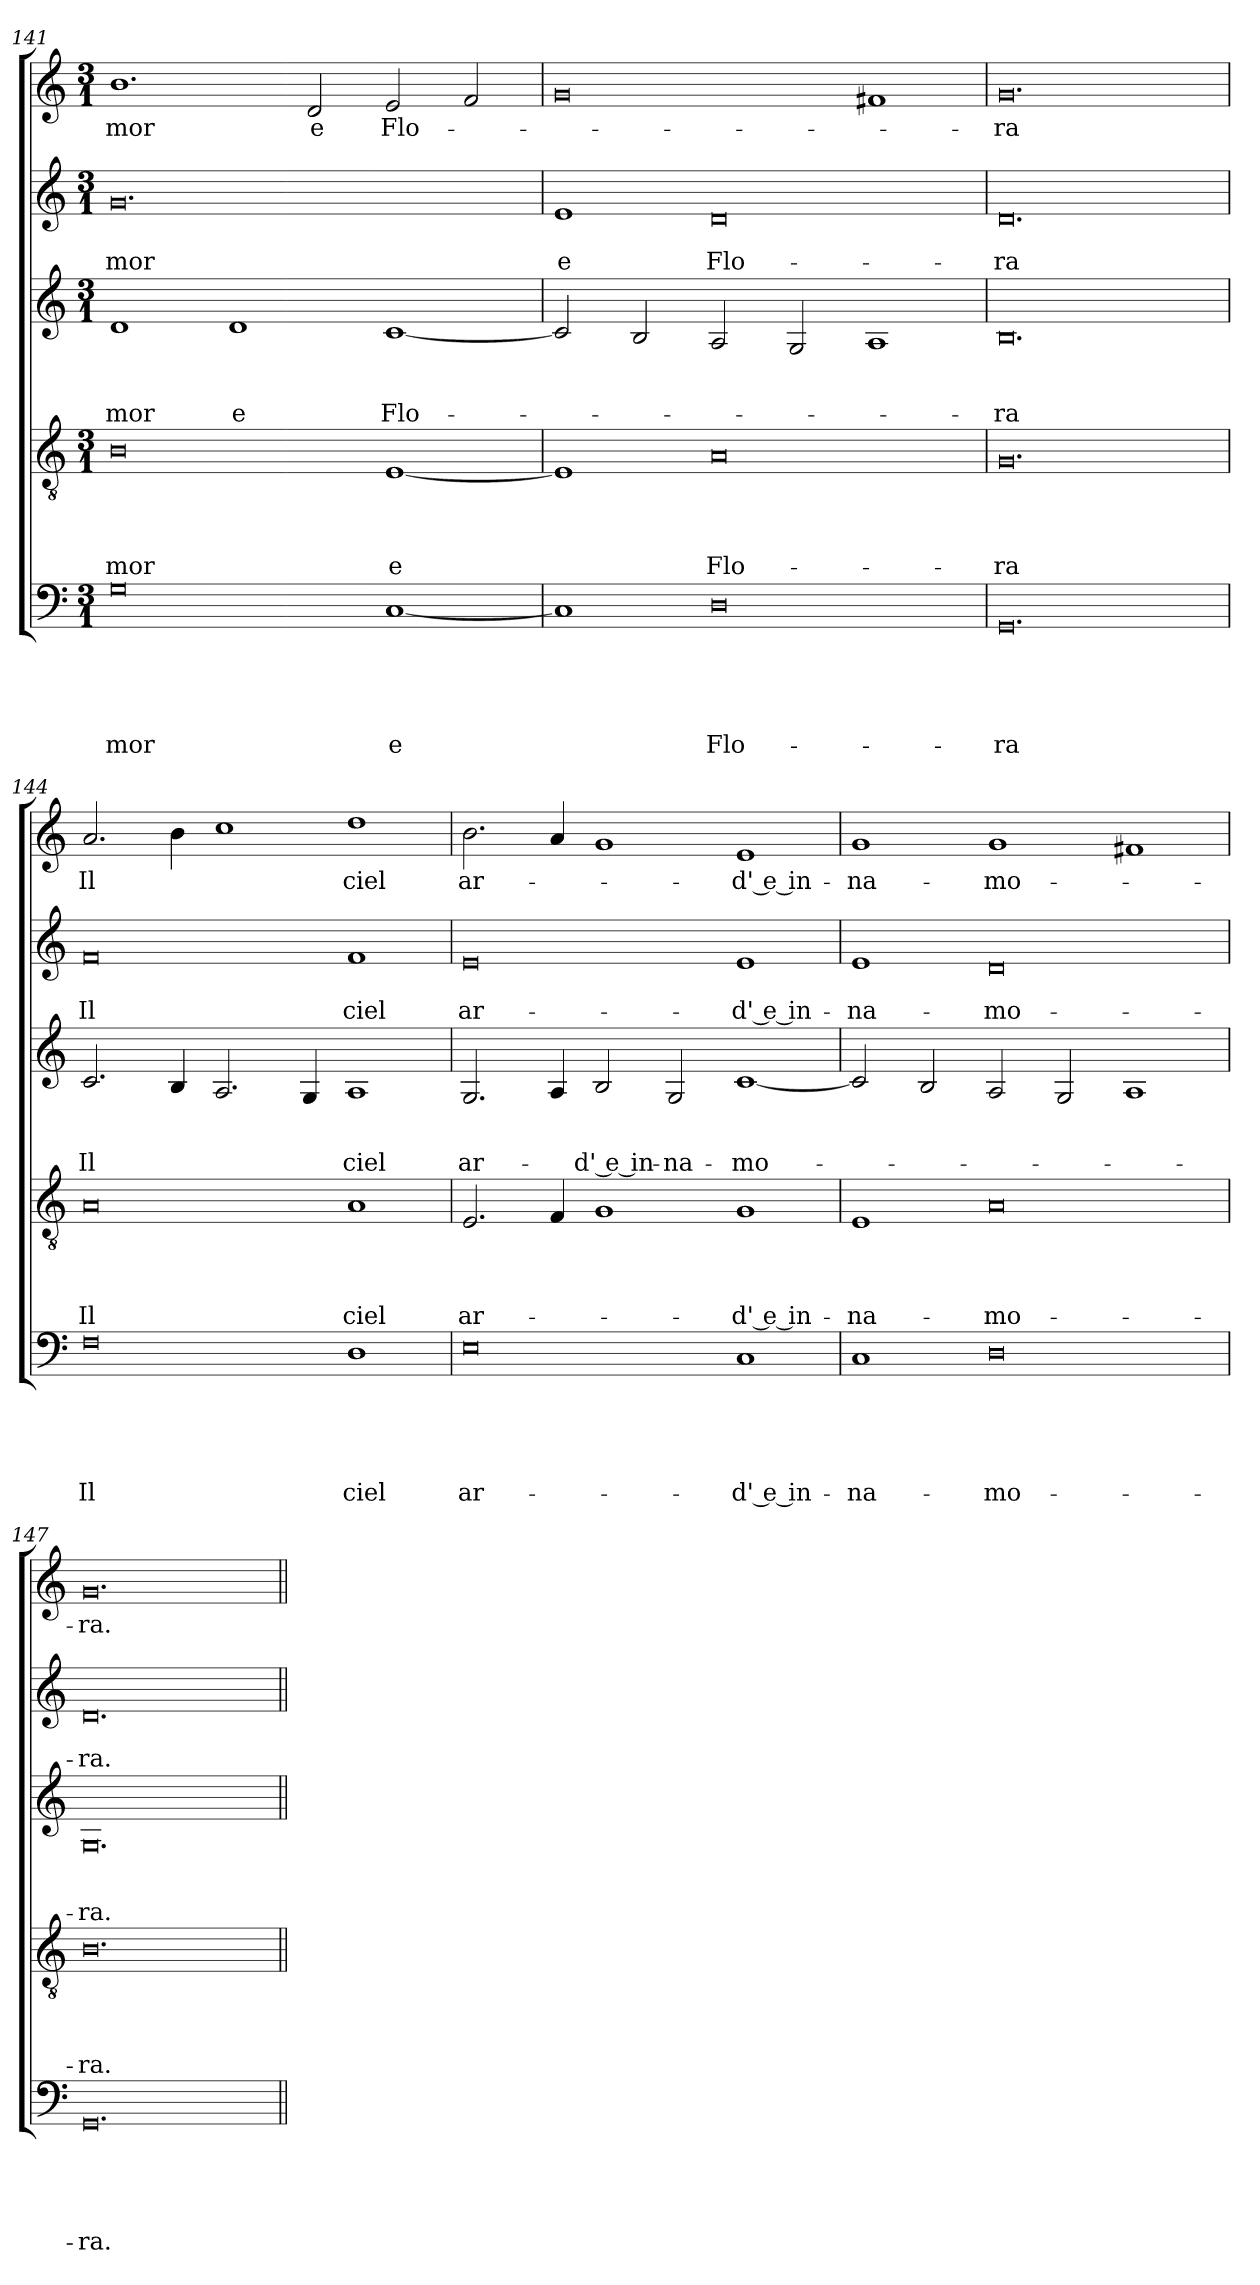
**kern	**text	**text	**text	**text	**text	**kern	**text	**text	**text	**text	**kern	**text	**text	**text	**kern	**text	**text	**kern	**text
*part5	*part5	*part5	*part5	*part5	*part5	*part4	*part4	*part4	*part4	*part4	*part3	*part3	*part3	*part3	*part2	*part2	*part2	*part1	*part1
*staff5	*staff5	*staff5	*staff5	*staff5	*staff5	*staff4	*staff4	*staff4	*staff4	*staff4	*staff3	*staff3	*staff3	*staff3	*staff2	*staff2	*staff2	*staff1	*staff1
*clefF4	*	*	*	*	*	*clefGv2	*	*	*	*	*clefG2	*	*	*	*clefG2	*	*	*clefG2	*
*k[]	*	*	*	*	*	*k[]	*	*	*	*	*k[]	*	*	*	*k[]	*	*	*k[]	*
*C:	*	*	*	*	*	*C:	*	*	*	*	*C:	*	*	*	*C:	*	*	*C:	*
*M3/1	*	*	*	*	*	*M3/1	*	*	*	*	*M3/1	*	*	*	*M3/1	*	*	*M3/1	*
=141	=141	=141	=141	=141	=141	=141	=141	=141	=141	=141	=141	=141	=141	=141	=141	=141	=141	=141	=141
!	!	!	!	!	!LO:LY:b	!	!	!	!	!LO:LY:b	!	!	!	!LO:LY:b	!	!	!LO:LY:b	!	!LO:LY:b
0G	.	.	.	.	-mor	0B	.	.	.	-mor	1d	.	.	-mor	0.g	.	-mor	1.b	-mor
!	!	!	!	!	!	!	!	!	!	!	!	!	!	!LO:LY:b	!	!	!	!	!
.	.	.	.	.	.	.	.	.	.	.	1d	.	.	e	.	.	.	.	.
!	!	!	!	!	!	!	!	!	!	!	!	!	!	!	!	!	!	!	!LO:LY:b
.	.	.	.	.	.	.	.	.	.	.	.	.	.	.	.	.	.	2d/	e
!	!	!	!	!	!LO:LY:b	!	!	!	!	!LO:LY:b	!	!	!	!LO:LY:b	!	!	!	!	!LO:LY:b
[1C	.	.	.	.	e	[1E	.	.	.	e	[1c	.	.	Flo-	.	.	.	2e/	Flo-
.	.	.	.	.	.	.	.	.	.	.	.	.	.	.	.	.	.	2f/	.
=142	=142	=142	=142	=142	=142	=142	=142	=142	=142	=142	=142	=142	=142	=142	=142	=142	=142	=142	=142
!	!	!	!	!	!	!	!	!	!	!	!	!	!	!	!	!	!LO:LY:b	!	!
1C]	.	.	.	.	.	1E]	.	.	.	.	2c/]	.	.	.	1e	.	e	0g	.
.	.	.	.	.	.	.	.	.	.	.	2B/	.	.	.	.	.	.	.	.
!	!	!	!	!	!LO:LY:b	!	!	!	!	!LO:LY:b	!	!	!	!	!	!	!LO:LY:b	!	!
0D	.	.	.	.	Flo-	0A	.	.	.	Flo-	2A/	.	.	.	0d	.	Flo-	.	.
.	.	.	.	.	.	.	.	.	.	.	2G/	.	.	.	.	.	.	.	.
.	.	.	.	.	.	.	.	.	.	.	1A	.	.	.	.	.	.	1f#X	.
=143	=143	=143	=143	=143	=143	=143	=143	=143	=143	=143	=143	=143	=143	=143	=143	=143	=143	=143	=143
!	!	!	!	!	!LO:LY:b	!	!	!	!	!LO:LY:b	!	!	!	!LO:LY:b	!	!	!LO:LY:b	!	!LO:LY:b
0.GG	.	.	.	.	-ra	0.G	.	.	.	-ra	0.B	.	.	-ra	0.d	.	-ra	0.g	-ra
!!LO:LB:g=z
=144	=144	=144	=144	=144	=144	=144	=144	=144	=144	=144	=144	=144	=144	=144	=144	=144	=144	=144	=144
!	!	!	!	!	!LO:LY:b	!	!	!	!	!LO:LY:b	!	!	!	!LO:LY:b	!	!	!LO:LY:b	!	!LO:LY:b
0F	.	.	.	.	Il	0A	.	.	.	Il	2.c/	.	.	Il	0f	.	Il	2.a/	Il
.	.	.	.	.	.	.	.	.	.	.	4B/	.	.	.	.	.	.	4b\	.
.	.	.	.	.	.	.	.	.	.	.	2.A/	.	.	.	.	.	.	1cc	.
.	.	.	.	.	.	.	.	.	.	.	4G/	.	.	.	.	.	.	.	.
!	!	!	!	!	!LO:LY:b	!	!	!	!	!LO:LY:b	!	!	!	!LO:LY:b	!	!	!LO:LY:b	!	!LO:LY:b
1D	.	.	.	.	ciel	1A	.	.	.	ciel	1A	.	.	ciel	1f	.	ciel	1dd	ciel
=145	=145	=145	=145	=145	=145	=145	=145	=145	=145	=145	=145	=145	=145	=145	=145	=145	=145	=145	=145
!	!	!	!	!	!LO:LY:b	!	!	!	!	!LO:LY:b	!	!	!	!LO:LY:b	!	!	!LO:LY:b	!	!LO:LY:b
0E	.	.	.	.	ar-	2.E/	.	.	.	ar-	2.G/	.	.	ar-	0e	.	ar-	2.b\	ar-
.	.	.	.	.	.	4F/	.	.	.	.	4A/	.	.	.	.	.	.	4a/	.
!	!	!	!	!	!	!	!	!	!	!	!	!	!	!LO:LY:b	!	!	!	!	!
.	.	.	.	.	.	1G	.	.	.	.	2B/	.	.	-d' e in-	.	.	.	1g	.
!	!	!	!	!	!	!	!	!	!	!	!	!	!	!LO:LY:b	!	!	!	!	!
.	.	.	.	.	.	.	.	.	.	.	2G/	.	.	-na-	.	.	.	.	.
!	!	!	!	!	!LO:LY:b	!	!	!	!	!LO:LY:b	!	!	!	!LO:LY:b	!	!	!LO:LY:b	!	!LO:LY:b
1C	.	.	.	.	-d' e in-	1G	.	.	.	-d' e in-	[1c	.	.	-mo-	1e	.	-d' e in-	1e	-d' e in-
=146	=146	=146	=146	=146	=146	=146	=146	=146	=146	=146	=146	=146	=146	=146	=146	=146	=146	=146	=146
!	!	!	!	!	!LO:LY:b	!	!	!	!	!LO:LY:b	!	!	!	!	!	!	!LO:LY:b	!	!LO:LY:b
1C	.	.	.	.	-na-	1E	.	.	.	-na-	2c/]	.	.	.	1e	.	-na-	1g	-na-
.	.	.	.	.	.	.	.	.	.	.	2B/	.	.	.	.	.	.	.	.
!	!	!	!	!	!LO:LY:b	!	!	!	!	!LO:LY:b	!	!	!	!	!	!	!LO:LY:b	!	!LO:LY:b
0D	.	.	.	.	-mo-	0A	.	.	.	-mo-	2A/	.	.	.	0d	.	-mo-	1g	-mo-
.	.	.	.	.	.	.	.	.	.	.	2G/	.	.	.	.	.	.	.	.
.	.	.	.	.	.	.	.	.	.	.	1A	.	.	.	.	.	.	1f#X	.
=147	=147	=147	=147	=147	=147	=147	=147	=147	=147	=147	=147	=147	=147	=147	=147	=147	=147	=147	=147
!	!	!	!	!	!LO:LY:b	!	!	!	!	!LO:LY:b	!	!	!	!LO:LY:b	!	!	!LO:LY:b	!	!LO:LY:b
0.GG	.	.	.	.	-ra.	0.B	.	.	.	-ra.	0.G	.	.	-ra.	0.d	.	-ra.	0.g	-ra.
=||	=||	=||	=||	=||	=||	=||	=||	=||	=||	=||	=||	=||	=||	=||	=||	=||	=||	=||	=||
*-	*-	*-	*-	*-	*-	*-	*-	*-	*-	*-	*-	*-	*-	*-	*-	*-	*-	*-	*-
